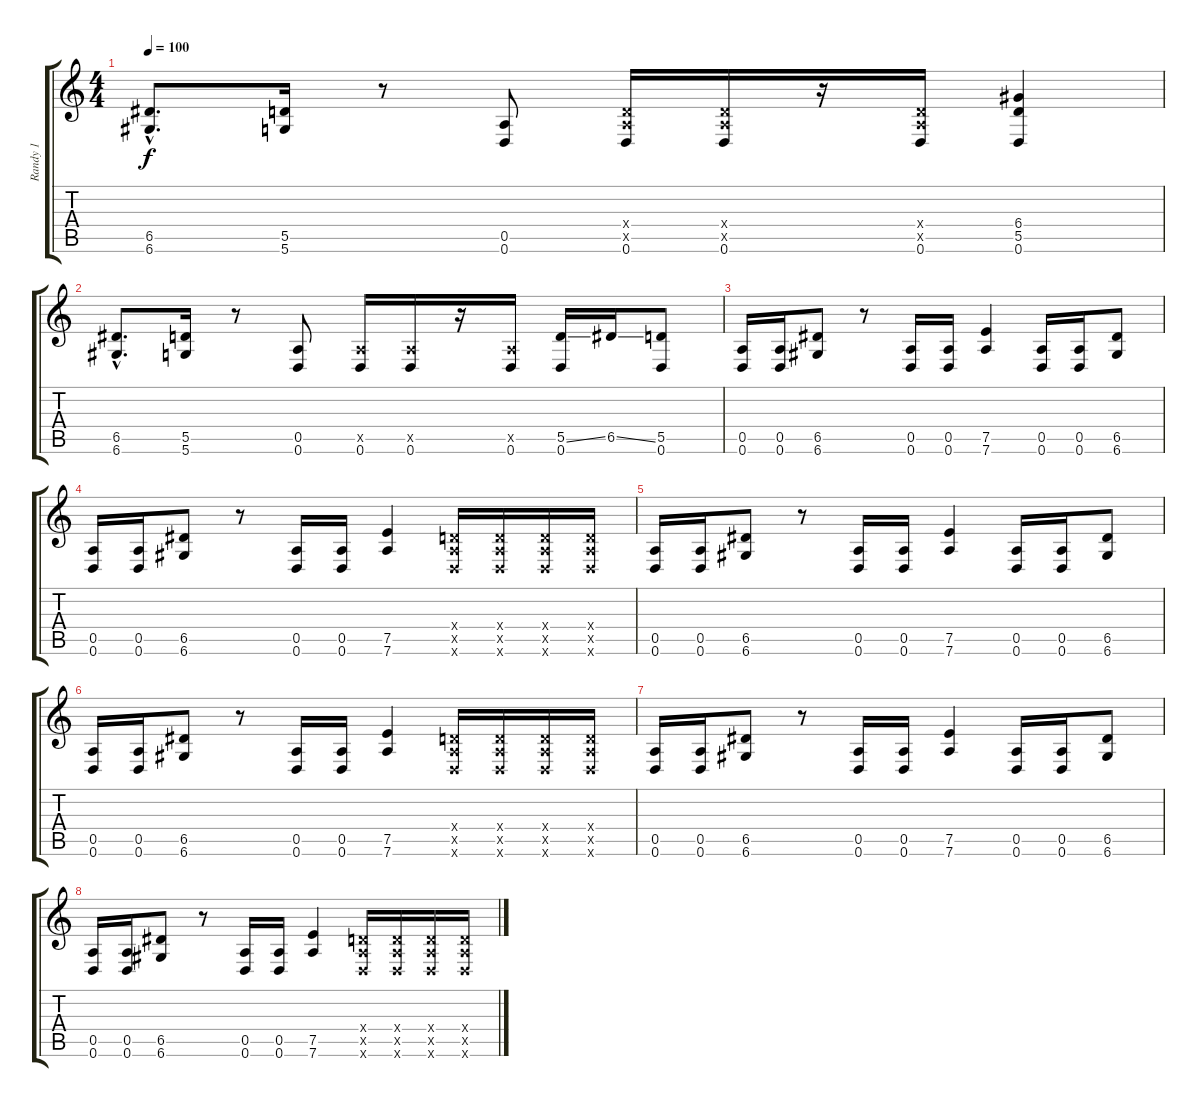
\track ("Randy 1" "Randy 1") {instrument distortionguitar}
\staff {score tabs}
\tuning (E4 B3 G3 D3 A2 D2) {hide}
\ts (4 4)
\tempo 100
\clef g2
\ks c
(6.5{hac} 6.6{hac}).8{d dy f} (5.5 5.6).16 r.8 (0.5 0.6).8 (0.4{x} 0.5{x} 0.6).16 (0.4{x} 0.5{x} 0.6).16 r.16 (0.4{x} 0.5{x} 0.6).16 (6.4 5.5 0.6).4 |
(6.5{hac} 6.6{hac}).8{d} (5.5 5.6).16 r.8 (0.5 0.6).8 (0.5{x} 0.6).16 (0.5{x} 0.6).16 r.16 (0.5{x} 0.6).16 (5.5{ss} 0.6).16 6.5{ss}.16 (5.5 0.6).8 |
(0.5 0.6).16 (0.5 0.6).16 (6.5 6.6).8 r.8 (0.5 0.6).16 (0.5 0.6).16 (7.5 7.6).4 (0.5 0.6).16 (0.5 0.6).16 (6.5 6.6).8 |
(0.5 0.6).16 (0.5 0.6).16 (6.5 6.6).8 r.8 (0.5 0.6).16 (0.5 0.6).16 (7.5 7.6).4 (0.4{x} 0.5{x} 0.6{x}).16 (0.4{x} 0.5{x} 0.6{x}).16 (0.4{x} 0.5{x} 0.6{x}).16 (0.4{x} 0.5{x} 0.6{x}).16 |
(0.5 0.6).16 (0.5 0.6).16 (6.5 6.6).8 r.8 (0.5 0.6).16 (0.5 0.6).16 (7.5 7.6).4 (0.5 0.6).16 (0.5 0.6).16 (6.5 6.6).8 |
(0.5 0.6).16 (0.5 0.6).16 (6.5 6.6).8 r.8 (0.5 0.6).16 (0.5 0.6).16 (7.5 7.6).4 (0.4{x} 0.5{x} 0.6{x}).16 (0.4{x} 0.5{x} 0.6{x}).16 (0.4{x} 0.5{x} 0.6{x}).16 (0.4{x} 0.5{x} 0.6{x}).16 |
(0.5 0.6).16 (0.5 0.6).16 (6.5 6.6).8 r.8 (0.5 0.6).16 (0.5 0.6).16 (7.5 7.6).4 (0.5 0.6).16 (0.5 0.6).16 (6.5 6.6).8 |
(0.5 0.6).16 (0.5 0.6).16 (6.5 6.6).8 r.8 (0.5 0.6).16 (0.5 0.6).16 (7.5 7.6).4 (0.4{x} 0.5{x} 0.6{x}).16 (0.4{x} 0.5{x} 0.6{x}).16 (0.4{x} 0.5{x} 0.6{x}).16 (0.4{x} 0.5{x} 0.6{x}).16
